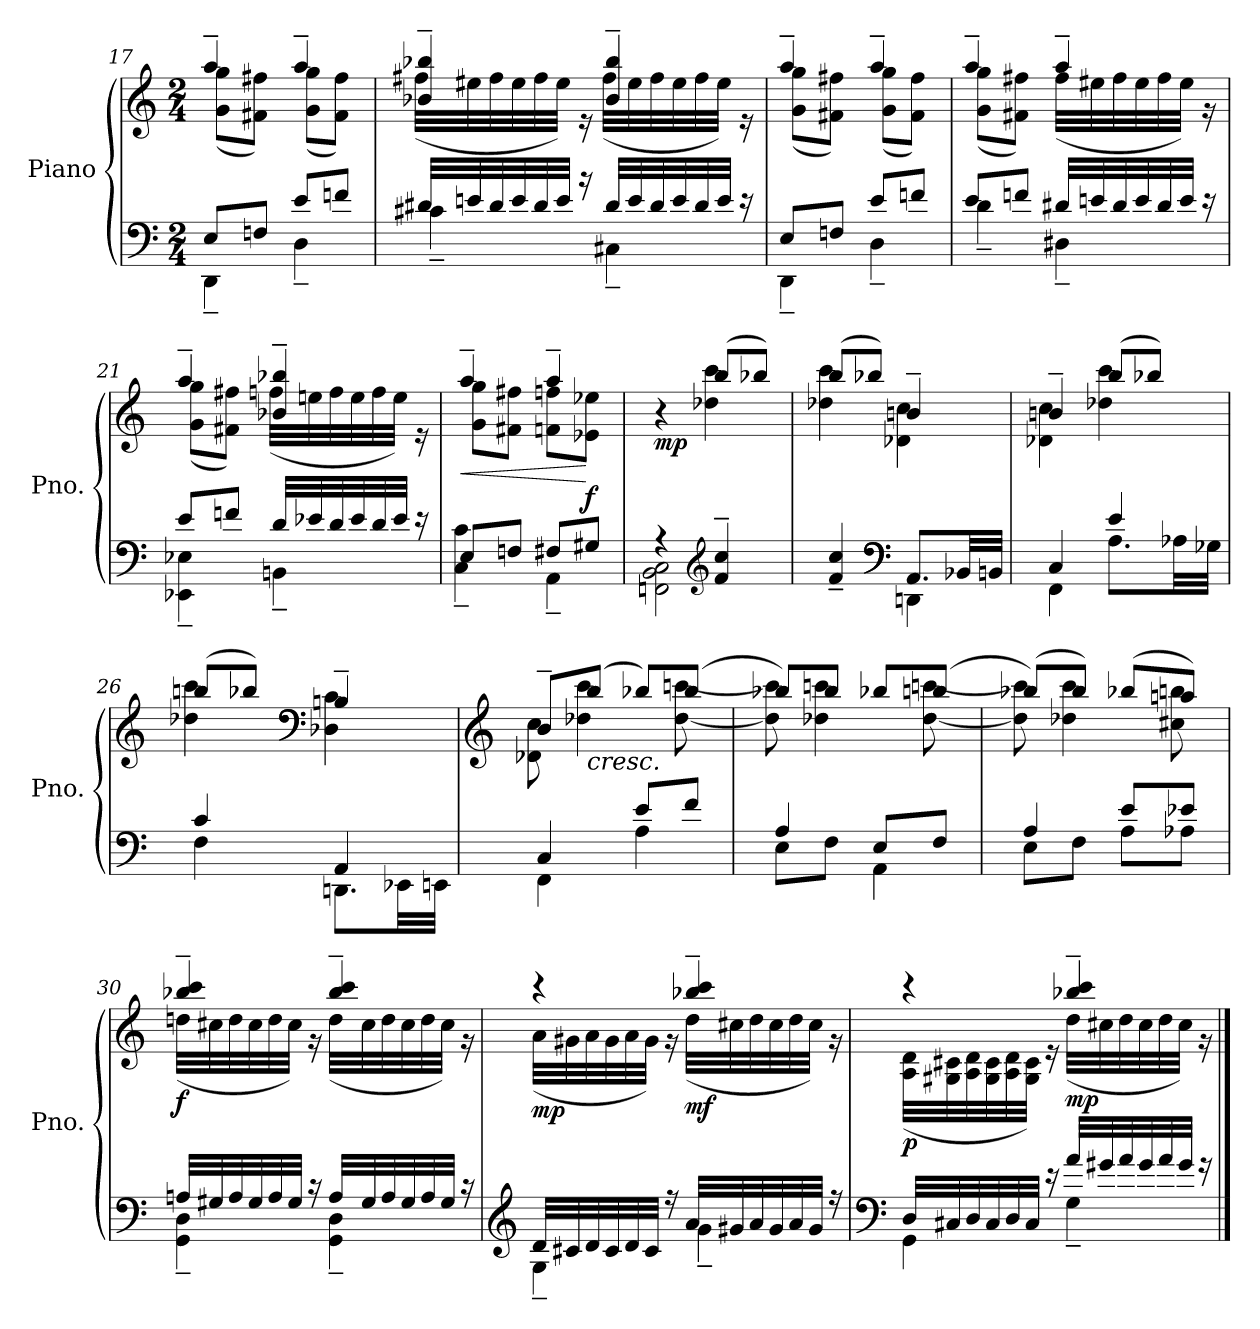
**kern	**kern	**dynam
*part1	*part1	*part1
*staff2	*staff1	*staff1/2
*I"Piano	*	*
*I'Pno.	*	*
*clefF4	*clefG2	*
*k[]	*k[]	*
*M2/4	*M2/4	*
=17	=17	=17
*^	*^	*
8E/L	4DD~\	4aa~/	(<8g\ 8gg\L	.
8Fn/J	.	.	8f#X\ 8ff#X\J)	.
8e/L	4D~\	4aa~/	(<8g\ 8gg\L	.
8fn/J	.	.	8f#\ 8ff#\J)	.
=18	=18	=18	=18	=18
32d#X/LLL	4c#X~\	4b-X/~ 4bb-X/~	(<32ff#X\LLL	.
32en/	.	.	32ee#X\	.
32d#/	.	.	32ff#\	.
32e/	.	.	32ee#\	.
32d#/	.	.	32ff#\	.
32e/JJJ	.	.	32ee#\JJJ)	.
16r	.	.	16r	.
32d#/LLL	4C#X~\	4b-/~ 4bb-/~	(<32ff#\LLL	.
32e/	.	.	32ee#\	.
32d#/	.	.	32ff#\	.
32e/	.	.	32ee#\	.
32d#/	.	.	32ff#\	.
32e/JJJ	.	.	32ee#\JJJ)	.
16r	.	.	16r	.
!!LO:LB:g=z	!!
=19	=19	=19	=19	=19
8E/L	4DD~\	4aa~/	(<8g\ 8gg\L	.
8Fn/J	.	.	8f#X\ 8ff#X\J)	.
8e/L	4D~\	4aa~/	(<8g\ 8gg\L	.
8fn/J	.	.	8f#\ 8ff#\J)	.
=20	=20	=20	=20	=20
8e/L	4d~\	4aa~/	(<8g\ 8gg\L	.
8fn/J	.	.	8f#X\ 8ff#X\J)	.
32d#X/LLL	4D#X~\	4aa~/	(<32ff#\LLL	.
32en/	.	.	32ee#X\	.
32d#/	.	.	32ff#\	.
32e/	.	.	32ee#\	.
32d#/	.	.	32ff#\	.
32e/JJJ	.	.	32ee#\JJJ)	.
16r	.	.	16r	.
=21	=21	=21	=21	=21
8e/L	4EE-X\~ 4E-X\~	4aa~/	(<8g\ 8gg\L	.
8fn/J	.	.	8f#X\ 8ff#X\J)	.
32d/LLL	4BBn~\	4b-X/~ 4bb-X/~	(<32ffn\LLL	.
32e-X/	.	.	32een\	.
32d/	.	.	32ff\	.
32e-/	.	.	32ee\	.
32d/	.	.	32ff\	.
32e-/JJJ	.	.	32ee\JJJ)	.
16r	.	.	16r	.
!!LO:LB:g=z	!!
=22	=22	=22	=22	=22
!	!	!	!	!LO:HP:b
8E/L	4C\~ 4c\~	4aa~/	8g\ 8gg\L	<
8Fn/J	.	.	8f#X\ 8ff#X\J	.
8F#X/L	4AA~\	4aa~/	8fn\ 8ffn\L	.
!	!	!	!	!LO:DY:n=1:a=2
8G#X/J	.	.	8e-X\ 8ee-X\J	[ f
=23	=23	=23	=23	=23
!	!	!	!	!LO:DY:b
4r	2FFn\ 2BB\ 2C\	4r	4ryy	mp
*clefG2	*	*	*	*
4f/~ 4cc/~	.	(>8bb/L	4dd-X\ 4ccc\	.
.	.	8bb-X/J)	.	.
=24	=24	=24	=24	=24
4f/~ 4cc/~	4ryy	(>8bb/L	4dd-X\ 4ccc\	.
.	.	8bb-X/J)	.	.
*clefF4	*	*	*	*
8.AA/L	4DDn\	4bn~/	4d-X\ 4cc\	.
32BB-X/LL	.	.	.	.
32BBn/JJJ	.	.	.	.
=25	=25	=25	=25	=25
4C/	4FF\	4bn~/	4d-X\ 4cc\	.
4e/	8.A\L	(>8bb/L	4dd-X\ 4ccc\	.
.	.	8bb-X/J)	.	.
.	32A-X\LL	.	.	.
.	32G-X\JJJ	.	.	.
=26	=26	=26	=26	=26
4c/	4F\	(>8bbn/L	4dd-X\ 4ccc\	.
.	.	8bb-X/J)	.	.
*	*	*clefF4	*	*
4AA/	8.DDn\L	4Bn~/	4D-X\ 4c\	.
.	32EE-X\LL	.	.	.
.	32EEn\JJJ	.	.	.
!!LO:LB:g=z	!!
=27	=27	=27	=27	=27
*	*	*clefG2	*	*
4C/	4FF\	8b~/L	8d-X\ 8cc\	.
!	!	!LO:TX:b:i:t=cresc.	!	!
.	.	(>8bb/J	4dd-X\ 4ccc\	.
8e/L	4A\	8bb-X/L)	.	.
8f/J	.	(>8bb-/J	[8dd-\ [8cccn\	.
=28	=28	=28	=28	=28
4A/	8E\L	8bb-X/L)	8dd-\] 8ccc\]	.
.	8F\J	8bb-/J	4dd-X\ 4cccn\	.
8E/L	4AA\	8bb-X/L	.	.
8F/J	.	(>8bbn/J	[8dd-\ [8cccn\	.
=29	=29	=29	=29	=29
4A/	8E\L	(>8bb-X/L)	8dd-\] 8ccc\]	.
.	8F\J	8bb-/J)	4dd-X\ 4ccc\	.
8e/L	8A\L	(>8bb-X/L	.	.
8e-X/J	8A-X\J	8aan/J)	8cc#X\ 8bbn\	.
!!LO:PB:g=z	!!
=30	=30	=30	=30	=30
!	!	!	!	!LO:DY:b
32An/LLL	4GG\~ 4D\~	4bb-X/~ 4ccc/~	(<32ddn\LLL	f
32G#X/	.	.	32cc#X\	.
32A/	.	.	32dd\	.
32G#/	.	.	32cc#\	.
32A/	.	.	32dd\	.
32G#/JJJ	.	.	32cc#\JJJ)	.
16r	.	.	16r	.
32A/LLL	4GG\~ 4D\~	4bb-/~ 4ccc/~	(<32dd\LLL	.
32G#/	.	.	32cc#\	.
32A/	.	.	32dd\	.
32G#/	.	.	32cc#\	.
32A/	.	.	32dd\	.
32G#/JJJ	.	.	32cc#\JJJ)	.
16r	.	.	16r	.
=31	=31	=31	=31	=31
*clefG2	*	*	*	*
!	!	!	!	!LO:DY:b
32d/LLL	4G~\	4r	(<32a\LLL	mp
32c#X/	.	.	32g#X\	.
32d/	.	.	32a\	.
32c#/	.	.	32g#\	.
32d/	.	.	32a\	.
32c#/JJJ	.	.	32g#\JJJ)	.
16r	.	.	16r	.
!	!	!	!	!LO:DY:b
32a/LLL	4g~\	4bb-X/~ 4ccc/~	(<32dd\LLL	mf
32g#X/	.	.	32cc#X\	.
32a/	.	.	32dd\	.
32g#/	.	.	32cc#\	.
32a/	.	.	32dd\	.
32g#/JJJ	.	.	32cc#\JJJ)	.
16r	.	.	16r	.
!!LO:LB:g=z	!!
=32	=32	=32	=32	=32
*clefF4	*	*	*	*
!	!	!	!	!LO:DY:b
32D/LLL	4GG\	4r	(<32A\ 32d\LLL	p
32C#X/	.	.	32G#X\ 32c#X\	.
32D/	.	.	32A\ 32d\	.
32C#/	.	.	32G#\ 32c#\	.
32D/	.	.	32A\ 32d\	.
32C#/JJJ	.	.	32G#\ 32c#\JJJ)	.
16r	.	.	16r	.
!	!	!	!	!LO:DY:b
32a/LLL	4G~\	4bb-X/~ 4ccc/~	(<32dd\LLL	mp
32g#X/	.	.	32cc#X\	.
32a/	.	.	32dd\	.
32g#/	.	.	32cc#\	.
32a/	.	.	32dd\	.
32g#/JJJ	.	.	32cc#\JJJ)	.
16r	.	.	16r	.
*v	*v	*	*	*
*	*v	*v	*
==	==	==
*-	*-	*-
